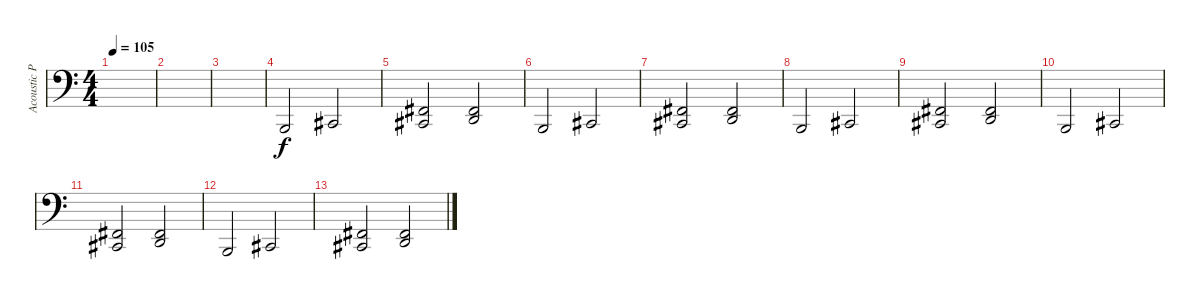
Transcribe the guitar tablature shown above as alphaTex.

\track ("Acoustic Piano (Staff 2)" "Acoustic P") {instrument acousticgrandpiano}
\staff {score}
\tuning (E4 B3 G3 D3 A2 E2 B1) {hide}
\ts (4 4)
\tempo 105
\clef f4
\ks c
|
|
|
0.7.2 2.7.2 |
(2.6 2.7).2 (2.6 3.7).2 |
0.7.2 2.7.2 |
(2.6 2.7).2 (2.6 3.7).2 |
0.7.2 2.7.2 |
(2.6 2.7).2 (2.6 3.7).2 |
0.7.2 2.7.2 |
(2.6 2.7).2 (2.6 3.7).2 |
0.7.2 2.7.2 |
(2.6 2.7).2 (2.6 3.7).2
